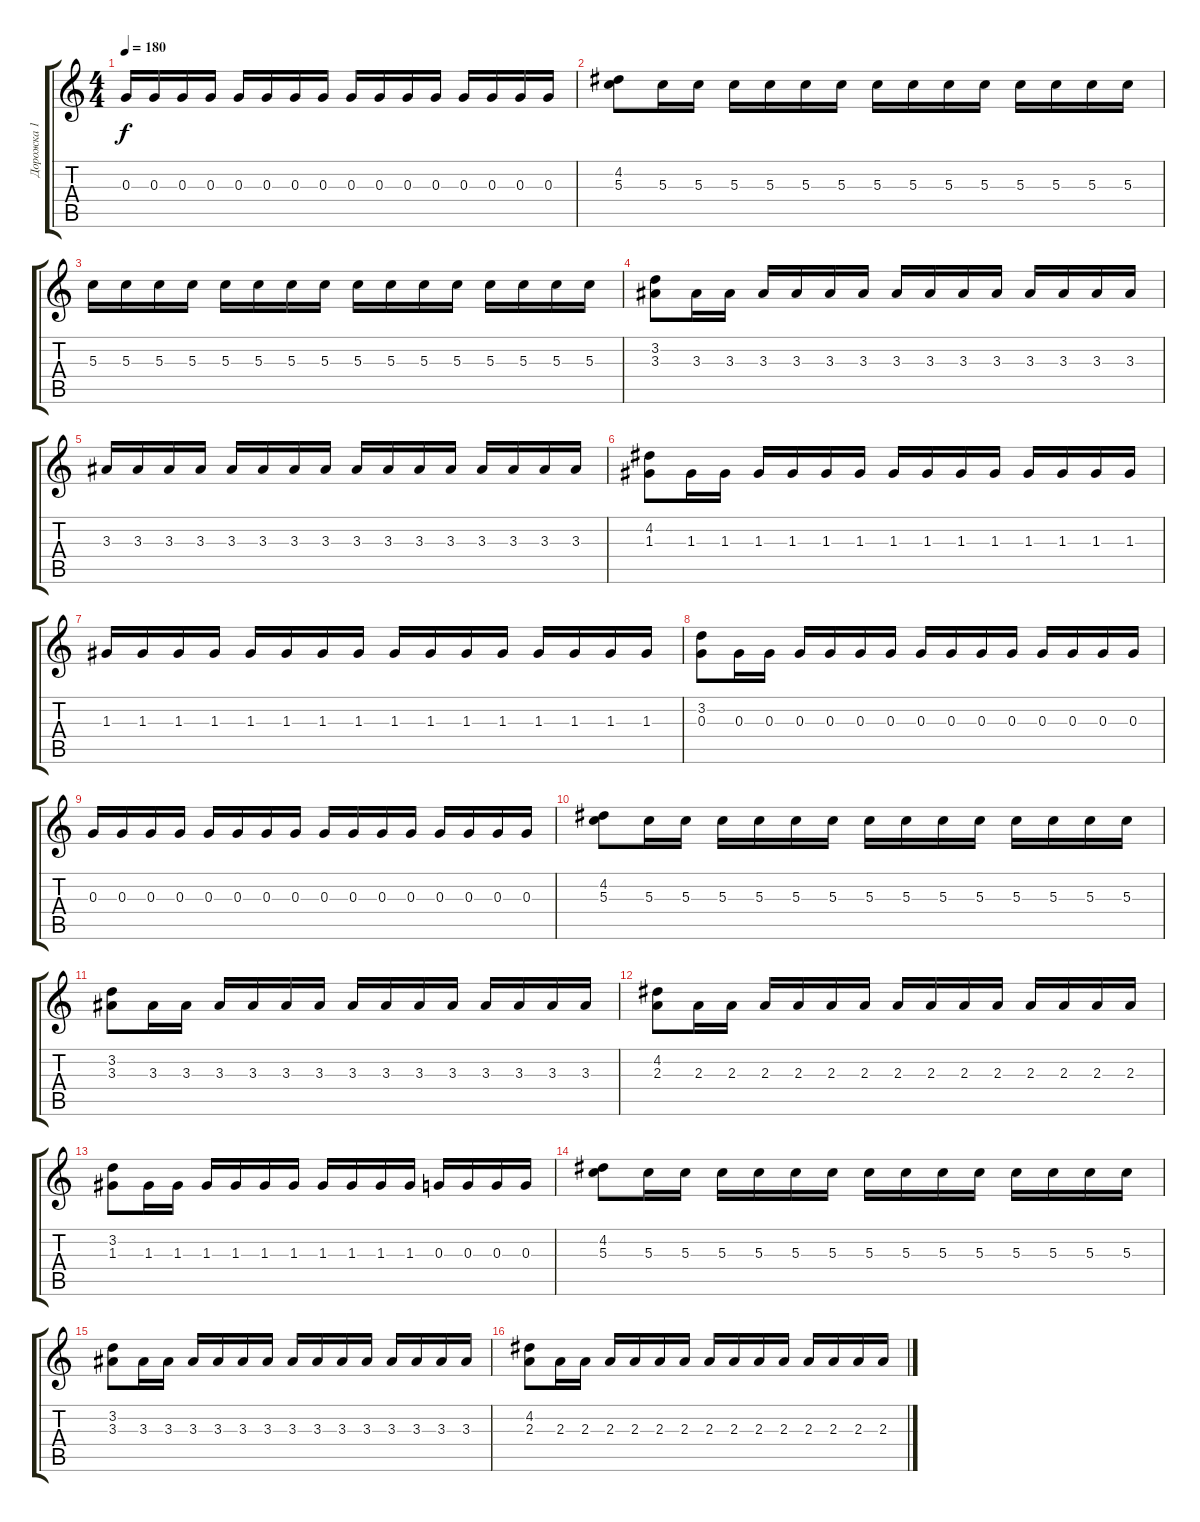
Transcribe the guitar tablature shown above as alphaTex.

\track ("Дорожка 1" "Дорожка 1") {instrument distortionguitar}
\staff {score tabs}
\tuning (E4 B3 G3 D3 A2 E2) {hide}
\ts (4 4)
\tempo 180
\clef g2
\ks c
0.3.16{dy f} 0.3.16 0.3.16 0.3.16 0.3.16 0.3.16 0.3.16 0.3.16 0.3.16 0.3.16 0.3.16 0.3.16 0.3.16 0.3.16 0.3.16 0.3.16 |
(4.2 5.3).8 5.3.16 5.3.16 5.3.16 5.3.16 5.3.16 5.3.16 5.3.16 5.3.16 5.3.16 5.3.16 5.3.16 5.3.16 5.3.16 5.3.16 |
5.3.16 5.3.16 5.3.16 5.3.16 5.3.16 5.3.16 5.3.16 5.3.16 5.3.16 5.3.16 5.3.16 5.3.16 5.3.16 5.3.16 5.3.16 5.3.16 |
(3.2 3.3).8 3.3.16 3.3.16 3.3.16 3.3.16 3.3.16 3.3.16 3.3.16 3.3.16 3.3.16 3.3.16 3.3.16 3.3.16 3.3.16 3.3.16 |
3.3.16 3.3.16 3.3.16 3.3.16 3.3.16 3.3.16 3.3.16 3.3.16 3.3.16 3.3.16 3.3.16 3.3.16 3.3.16 3.3.16 3.3.16 3.3.16 |
(4.2 1.3).8 1.3.16 1.3.16 1.3.16 1.3.16 1.3.16 1.3.16 1.3.16 1.3.16 1.3.16 1.3.16 1.3.16 1.3.16 1.3.16 1.3.16 |
1.3.16 1.3.16 1.3.16 1.3.16 1.3.16 1.3.16 1.3.16 1.3.16 1.3.16 1.3.16 1.3.16 1.3.16 1.3.16 1.3.16 1.3.16 1.3.16 |
(3.2 0.3).8 0.3.16 0.3.16 0.3.16 0.3.16 0.3.16 0.3.16 0.3.16 0.3.16 0.3.16 0.3.16 0.3.16 0.3.16 0.3.16 0.3.16 |
0.3.16 0.3.16 0.3.16 0.3.16 0.3.16 0.3.16 0.3.16 0.3.16 0.3.16 0.3.16 0.3.16 0.3.16 0.3.16 0.3.16 0.3.16 0.3.16 |
(4.2 5.3).8 5.3.16 5.3.16 5.3.16 5.3.16 5.3.16 5.3.16 5.3.16 5.3.16 5.3.16 5.3.16 5.3.16 5.3.16 5.3.16 5.3.16 |
(3.2 3.3).8 3.3.16 3.3.16 3.3.16 3.3.16 3.3.16 3.3.16 3.3.16 3.3.16 3.3.16 3.3.16 3.3.16 3.3.16 3.3.16 3.3.16 |
(4.2 2.3).8 2.3.16 2.3.16 2.3.16 2.3.16 2.3.16 2.3.16 2.3.16 2.3.16 2.3.16 2.3.16 2.3.16 2.3.16 2.3.16 2.3.16 |
(3.2 1.3).8 1.3.16 1.3.16 1.3.16 1.3.16 1.3.16 1.3.16 1.3.16 1.3.16 1.3.16 1.3.16 0.3.16 0.3.16 0.3.16 0.3.16 |
(4.2 5.3).8 5.3.16 5.3.16 5.3.16 5.3.16 5.3.16 5.3.16 5.3.16 5.3.16 5.3.16 5.3.16 5.3.16 5.3.16 5.3.16 5.3.16 |
(3.2 3.3).8 3.3.16 3.3.16 3.3.16 3.3.16 3.3.16 3.3.16 3.3.16 3.3.16 3.3.16 3.3.16 3.3.16 3.3.16 3.3.16 3.3.16 |
(4.2 2.3).8 2.3.16 2.3.16 2.3.16 2.3.16 2.3.16 2.3.16 2.3.16 2.3.16 2.3.16 2.3.16 2.3.16 2.3.16 2.3.16 2.3.16
